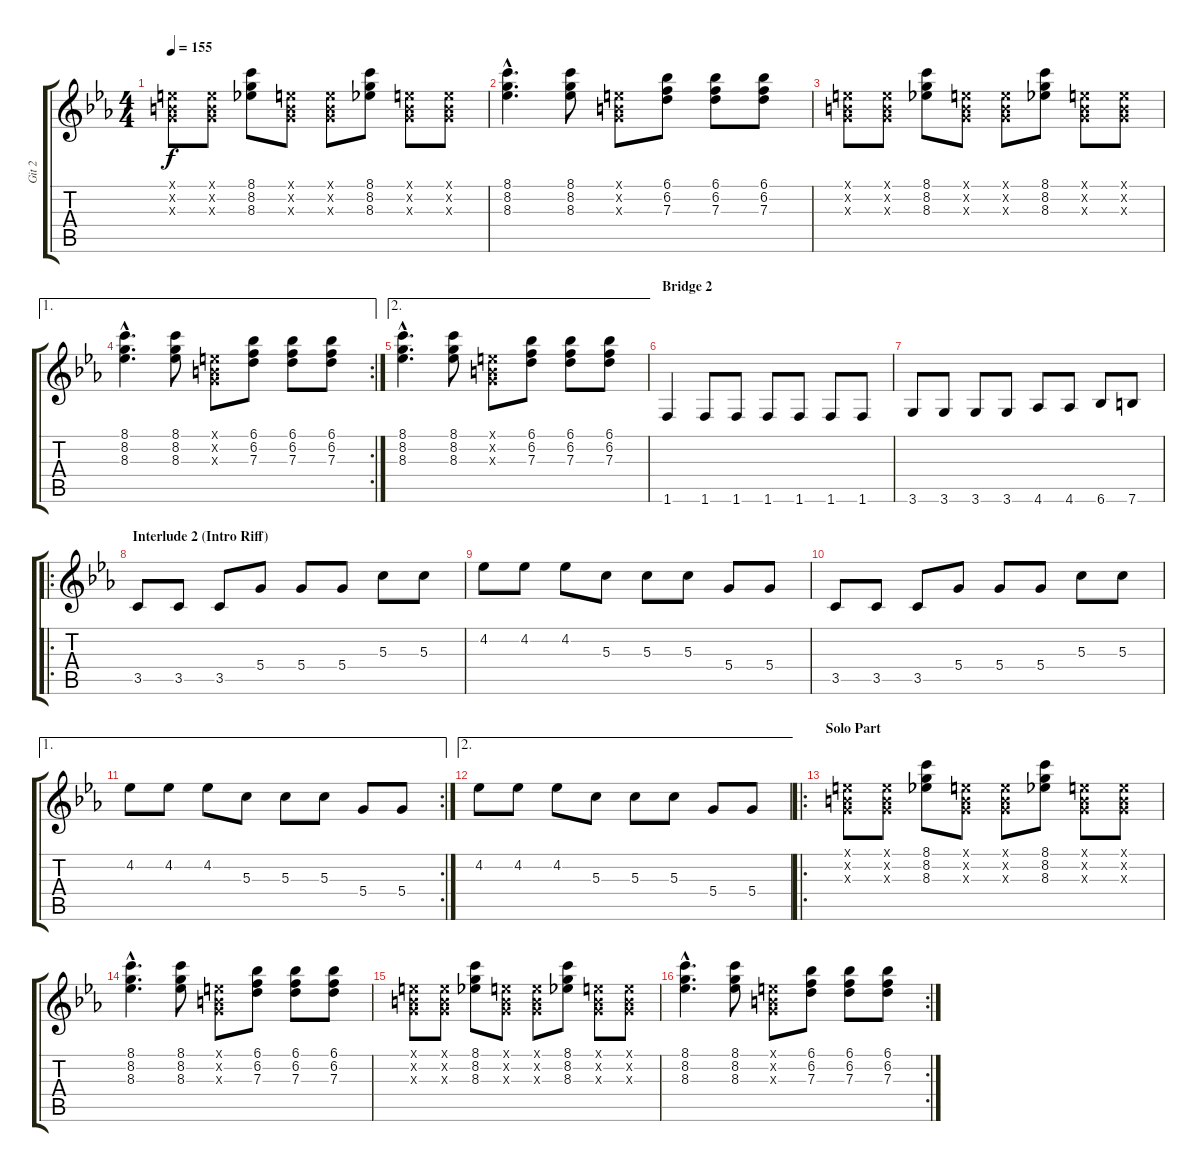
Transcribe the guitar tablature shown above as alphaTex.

\track ("Git 2" "Git 2") {instrument distortionguitar}
\staff {score tabs}
\tuning (E4 B3 G3 D3 A2 E2) {hide}
\ts (4 4)
\tempo 155
\clef g2
\ks eb
(0.1{x} 0.2{x} 0.3{x}).8{dy f} (0.1{x} 0.2{x} 0.3{x}).8 (8.1 8.2 8.3).8 (0.1{x} 0.2{x} 0.3{x}).8 (0.1{x} 0.2{x} 0.3{x}).8 (8.1 8.2 8.3).8 (0.1{x} 0.2{x} 0.3{x}).8 (0.1{x} 0.2{x} 0.3{x}).8 |
(8.1{hac} 8.2{hac} 8.3{hac}).4{d} (8.1 8.2 8.3).8 (0.1{x} 0.2{x} 0.3{x}).8 (6.1 6.2 7.3).8 (6.1 6.2 7.3).8 (6.1 6.2 7.3).8 |
(0.1{x} 0.2{x} 0.3{x}).8 (0.1{x} 0.2{x} 0.3{x}).8 (8.1 8.2 8.3).8 (0.1{x} 0.2{x} 0.3{x}).8 (0.1{x} 0.2{x} 0.3{x}).8 (8.1 8.2 8.3).8 (0.1{x} 0.2{x} 0.3{x}).8 (0.1{x} 0.2{x} 0.3{x}).8 |
\ae 1
\rc 2
(8.1{hac} 8.2{hac} 8.3{hac}).4{d} (8.1 8.2 8.3).8 (0.1{x} 0.2{x} 0.3{x}).8 (6.1 6.2 7.3).8 (6.1 6.2 7.3).8 (6.1 6.2 7.3).8 |
\ae 2
(8.1{hac} 8.2{hac} 8.3{hac}).4{d} (8.1 8.2 8.3).8 (0.1{x} 0.2{x} 0.3{x}).8 (6.1 6.2 7.3).8 (6.1 6.2 7.3).8 (6.1 6.2 7.3).8 |
\section ("" "Bridge 2")
1.6.4 1.6.8 1.6.8 1.6.8 1.6.8 1.6.8 1.6.8 |
3.6.8 3.6.8 3.6.8 3.6.8 4.6.8 4.6.8 6.6.8 7.6.8 |
\ro
\section ("" "Interlude 2 (Intro Riff)")
3.5.8 3.5.8 3.5.8 5.4.8 5.4.8 5.4.8 5.3.8 5.3.8 |
4.2.8 4.2.8 4.2.8 5.3.8 5.3.8 5.3.8 5.4.8 5.4.8 |
3.5.8 3.5.8 3.5.8 5.4.8 5.4.8 5.4.8 5.3.8 5.3.8 |
\ae 1
\rc 2
4.2.8 4.2.8 4.2.8 5.3.8 5.3.8 5.3.8 5.4.8 5.4.8 |
\ae 2
4.2.8 4.2.8 4.2.8 5.3.8 5.3.8 5.3.8 5.4.8 5.4.8 |
\ro
\section ("" "Solo Part")
(0.1{x} 0.2{x} 0.3{x}).8 (0.1{x} 0.2{x} 0.3{x}).8 (8.1 8.2 8.3).8 (0.1{x} 0.2{x} 0.3{x}).8 (0.1{x} 0.2{x} 0.3{x}).8 (8.1 8.2 8.3).8 (0.1{x} 0.2{x} 0.3{x}).8 (0.1{x} 0.2{x} 0.3{x}).8 |
(8.1{hac} 8.2{hac} 8.3{hac}).4{d} (8.1 8.2 8.3).8 (0.1{x} 0.2{x} 0.3{x}).8 (6.1 6.2 7.3).8 (6.1 6.2 7.3).8 (6.1 6.2 7.3).8 |
(0.1{x} 0.2{x} 0.3{x}).8 (0.1{x} 0.2{x} 0.3{x}).8 (8.1 8.2 8.3).8 (0.1{x} 0.2{x} 0.3{x}).8 (0.1{x} 0.2{x} 0.3{x}).8 (8.1 8.2 8.3).8 (0.1{x} 0.2{x} 0.3{x}).8 (0.1{x} 0.2{x} 0.3{x}).8 |
\rc 2
(8.1{hac} 8.2{hac} 8.3{hac}).4{d} (8.1 8.2 8.3).8 (0.1{x} 0.2{x} 0.3{x}).8 (6.1 6.2 7.3).8 (6.1 6.2 7.3).8 (6.1 6.2 7.3).8
